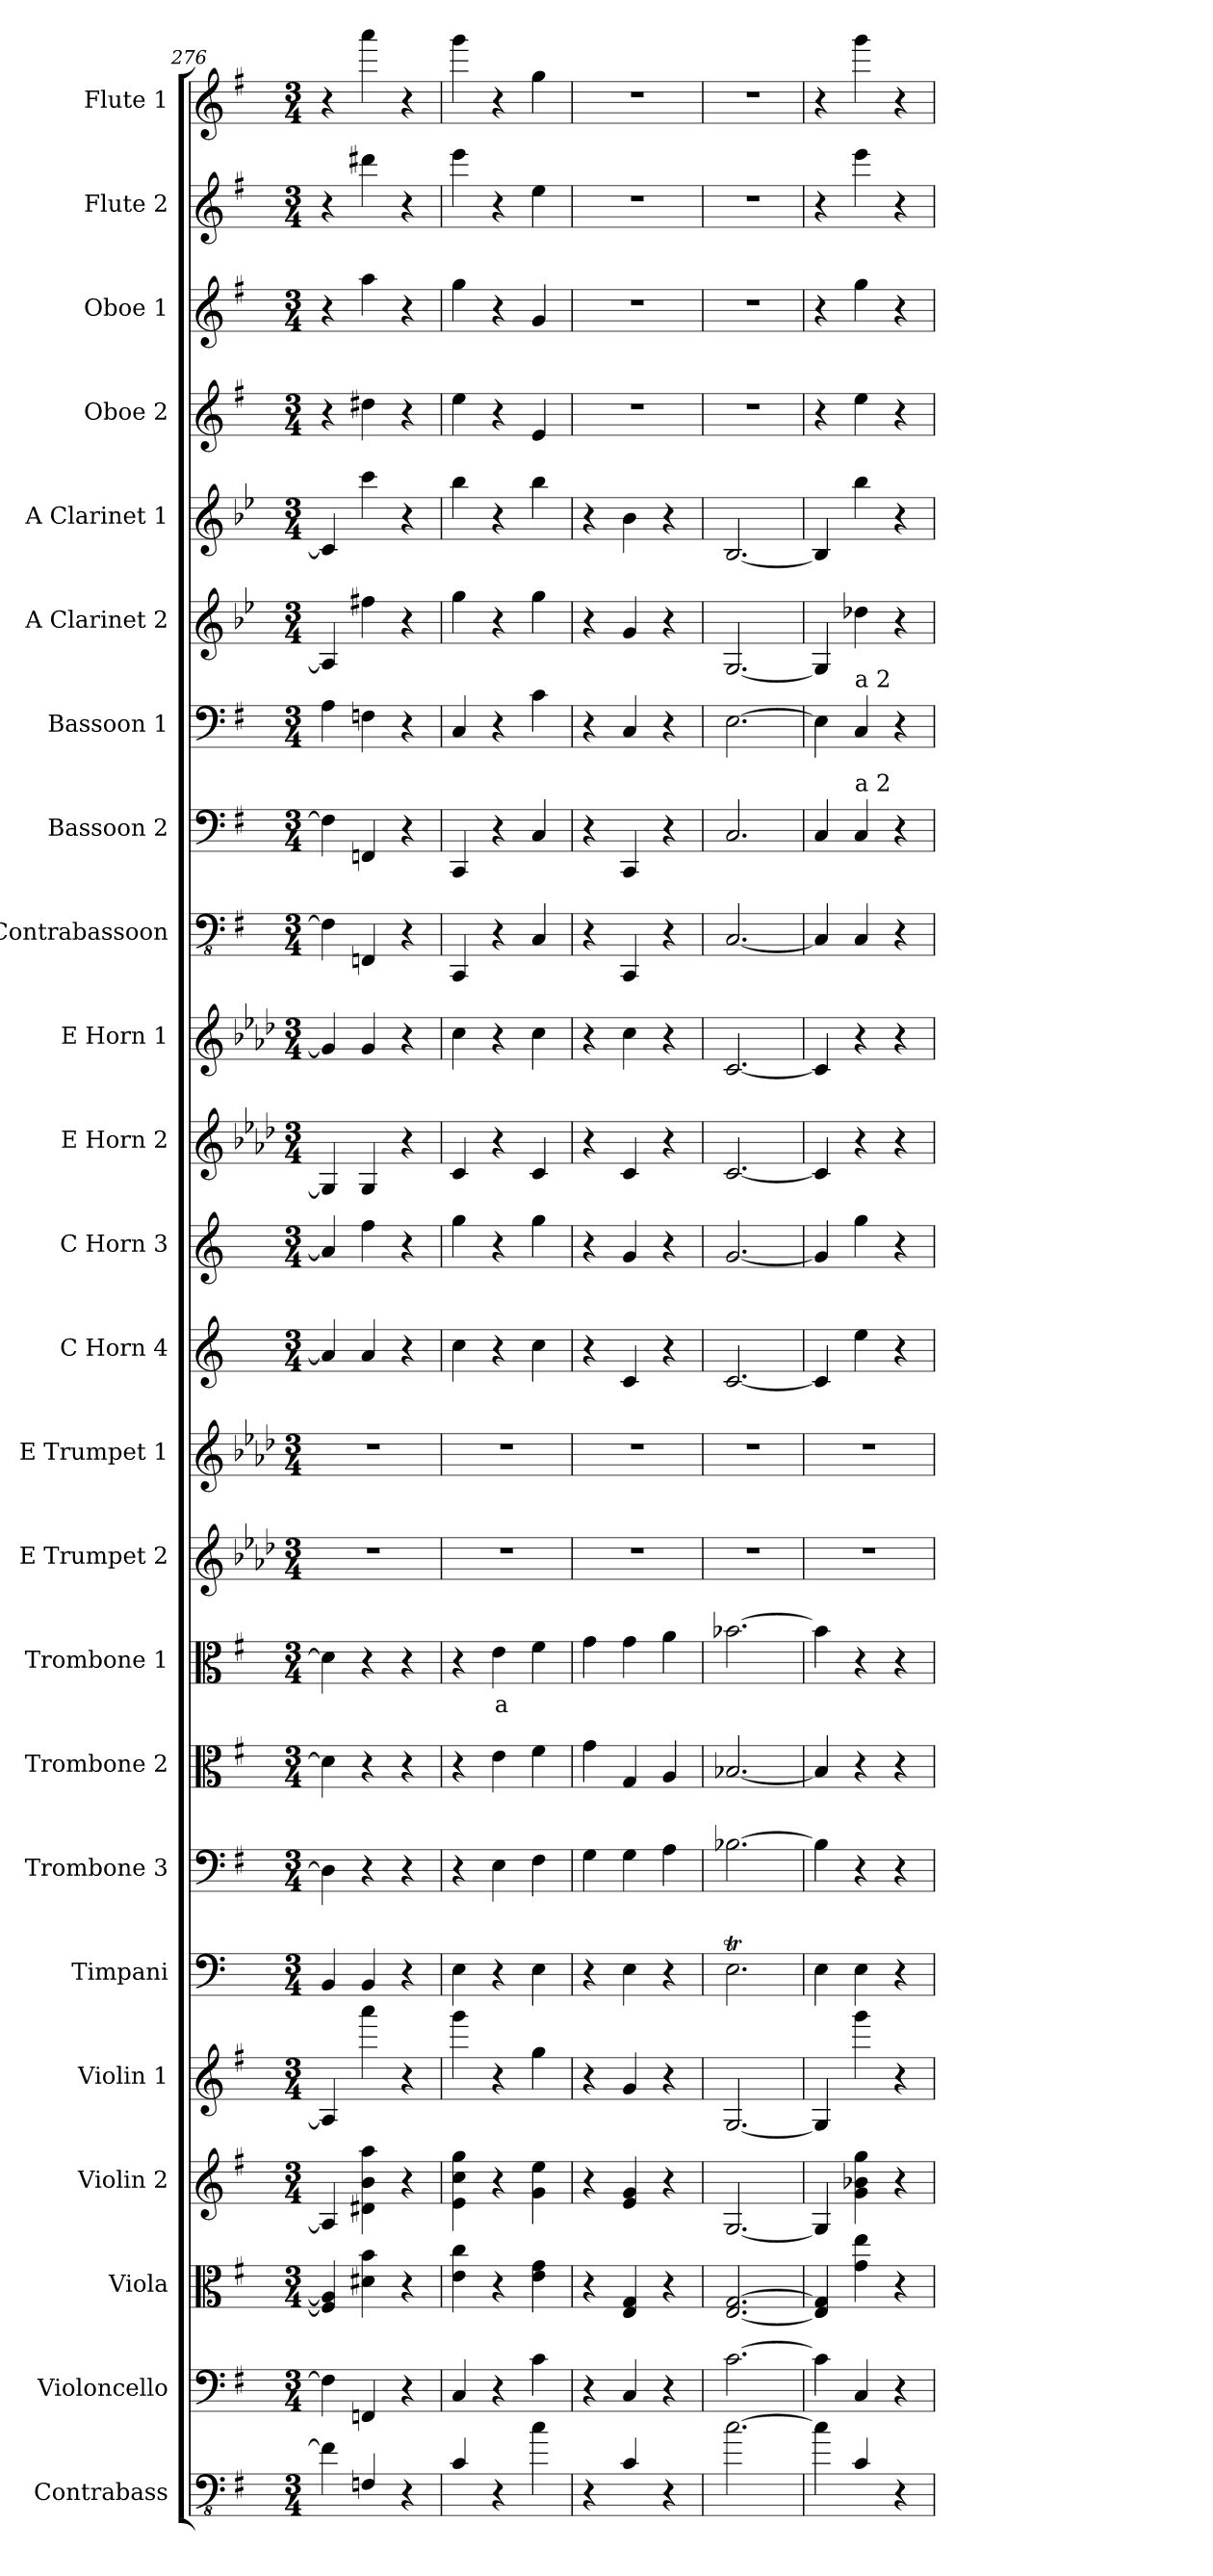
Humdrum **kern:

**kern	**kern	**kern	**kern	**kern	**kern	**kern	**kern	**kern	**text	**kern	**kern	**kern	**kern	**kern	**kern	**kern	**kern	**kern	**kern	**kern	**kern	**kern	**kern	**kern
*part24	*part23	*part22	*part21	*part20	*part19	*part18	*part17	*part16	*part16	*part15	*part14	*part13	*part12	*part11	*part10	*part9	*part8	*part7	*part6	*part5	*part4	*part3	*part2	*part1
*staff24	*staff23	*staff22	*staff21	*staff20	*staff19	*staff18	*staff17	*staff16	*staff16	*staff15	*staff14	*staff13	*staff12	*staff11	*staff10	*staff9	*staff8	*staff7	*staff6	*staff5	*staff4	*staff3	*staff2	*staff1
*I"Contrabass	*I"Violoncello	*I"Viola	*I"Violin 2	*I"Violin 1	*I"Timpani	*I"Trombone 3	*I"Trombone 2	*I"Trombone 1	*	*I"E Trumpet 2	*I"E Trumpet 1	*I"C Horn 4	*I"C Horn 3	*I"E Horn 2	*I"E Horn 1	*I"Contrabassoon	*I"Bassoon 2	*I"Bassoon 1	*I"A Clarinet 2	*I"A Clarinet 1	*I"Oboe 2	*I"Oboe 1	*I"Flute 2	*I"Flute 1
*I'Cb	*I'Vc	*I'Vla	*I'Vln 2	*I'Vln 1	*I'Timp	*I'Trb 3	*I'Trb 2	*I'Trb 1	*	*I'Tpt 2	*I'Tpt 1	*I'Hn 4	*I'Hn 3	*I'Hn 2	*I'Hn 1	*I'C Bsn	*I'Bsn 2	*I'Bsn 1	*I'Cl 2	*I'Cl 1	*I'Ob 2	*I'Ob 1	*I'Fl 2	*I'Fl 1
*clefFv4	*clefF4	*clefC3	*clefG2	*clefG2	*clefF4	*clefF4	*clefC3	*clefC3	*	*clefG2	*clefG2	*clefG2	*clefG2	*clefG2	*clefG2	*clefFv4	*clefF4	*clefF4	*clefG2	*clefG2	*clefG2	*clefG2	*clefG2	*clefG2
*ITrd7c12	*	*	*	*	*	*	*	*	*	*ITrd-2c-4	*ITrd-2c-4	*ITrd7c12	*ITrd7c12	*ITrd5c8	*ITrd5c8	*	*	*	*ITrd2c3	*ITrd2c3	*	*	*	*
*k[f#]	*k[f#]	*k[f#]	*k[f#]	*k[f#]	*k[]	*k[f#]	*k[f#]	*k[f#]	*	*k[]	*k[]	*k[]	*k[]	*k[]	*k[]	*k[f#]	*k[f#]	*k[f#]	*k[f#]	*k[f#]	*k[f#]	*k[f#]	*k[f#]	*k[f#]
*M3/4	*M3/4	*M3/4	*M3/4	*M3/4	*M3/4	*M3/4	*M3/4	*M3/4	*	*M3/4	*M3/4	*M3/4	*M3/4	*M3/4	*M3/4	*M3/4	*M3/4	*M3/4	*M3/4	*M3/4	*M3/4	*M3/4	*M3/4	*M3/4
=276	=276	=276	=276	=276	=276	=276	=276	=276	=276	=276	=276	=276	=276	=276	=276	=276	=276	=276	=276	=276	=276	=276	=276	=276
4FF\]	4F\]	4F/] 4A/]	4A/]	4A/]	4BB/	4D#\]	4d#\]	4d#\]	.	2.r	2.r	4A/]	4A/]	4BB/]	4B/]	4FF\]	4F\]	4A\	4F/]	4A/]	4r	4r	4r	4r
4FFFn/	4FFn/	4d#X\ 4b\	4d#X\ 4b\ 4aa\	4aaa\	4BB/	4r	4r	4r	.	.	.	4A/	4f\	4BB/	4B/	4FFFn/	4FFn/	4Fn\	4dd#X\	4aa\	4dd#X\	4aa\	4ddd#X\	4aaa\
4r	4r	4r	4r	4r	4r	4r	4r	4r	.	.	.	4r	4r	4r	4r	4r	4r	4r	4r	4r	4r	4r	4r	4r
!!LO:PB:g=z
=277	=277	=277	=277	=277	=277	=277	=277	=277	=277	=277	=277	=277	=277	=277	=277	=277	=277	=277	=277	=277	=277	=277	=277	=277
4CC/	4C/	4e\ 4cc\	4e\ 4cc\ 4gg\	4ggg\	4E\	4r	4r	4r	.	2.r	2.r	4c\	4g\	4E/	4e\	4CCC/	4CC/	4C/	4ee\	4gg\	4ee\	4gg\	4eee\	4ggg\
!	!	!	!	!	!	!	!	!	!LO:LY:b:color=#FF0000	!	!	!	!	!	!	!	!	!	!	!	!	!	!	!
4r	4r	4r	4r	4r	4r	4E\	4e\	4e\	a	.	.	4r	4r	4r	4r	4r	4r	4r	4r	4r	4r	4r	4r	4r
4C\	4c\	4e\ 4g\	4g\ 4ee\	4gg\	4E\	4F#\	4f#\	4f#\	.	.	.	4c\	4g\	4E/	4e\	4CC/	4C/	4c\	4ee\	4gg\	4e/	4g/	4ee\	4gg\
=278	=278	=278	=278	=278	=278	=278	=278	=278	=278	=278	=278	=278	=278	=278	=278	=278	=278	=278	=278	=278	=278	=278	=278	=278
4r	4r	4r	4r	4r	4r	4G\	4g\	4g\	.	2.r	2.r	4r	4r	4r	4r	4r	4r	4r	4r	4r	2.r	2.r	2.r	2.r
4CC/	4C/	4E/ 4G/	4e/ 4g/	4g/	4E\	4G\	4G/	4g\	.	.	.	4C/	4G/	4E/	4e\	4CCC/	4CC/	4C/	4e/	4g\	.	.	.	.
4r	4r	4r	4r	4r	4r	4A\	4A/	4a\	.	.	.	4r	4r	4r	4r	4r	4r	4r	4r	4r	.	.	.	.
=279	=279	=279	=279	=279	=279	=279	=279	=279	=279	=279	=279	=279	=279	=279	=279	=279	=279	=279	=279	=279	=279	=279	=279	=279
[2.C\	[2.c\	[2.E/ [2.G/	[2.G/	[2.G/	2.Et\	[2.B-X\	[2.B-X/	[2.b-X\	.	2.r	2.r	[2.C/	[2.G/	[2.E/	[2.E/	[2.CC/	2.C/	[2.E\	[2.E/	[2.G/	2.r	2.r	2.r	2.r
=280	=280	=280	=280	=280	=280	=280	=280	=280	=280	=280	=280	=280	=280	=280	=280	=280	=280	=280	=280	=280	=280	=280	=280	=280
4C\]	4c\]	4E/] 4G/]	4G/]	4G/]	4E\	4B-\]	4B-/]	4b-\]	.	2.r	2.r	4C/]	4G/]	4E/]	4E/]	4CC/]	4C/	4E\]	4E/]	4G/]	4r	4r	4r	4r
!	!	!	!	!	!	!	!	!	!	!	!	!	!	!	!	!	!	!LO:TX:a:t=a 2	!	!	!	!	!	!
!	!	!	!	!	!	!	!	!	!	!	!	!	!	!	!	!	!LO:TX:a:t=a 2	!	!	!	!	!	!	!
4CC/	4C/	4g\ 4ee\	4g\ 4b-X\ 4gg\	4ggg\	4E\	4r	4r	4r	.	.	.	4e\	4g\	4r	4r	4CC/	4C/	4C/	4b-X\	4gg\	4ee\	4gg\	4eee\	4ggg\
4r	4r	4r	4r	4r	4r	4r	4r	4r	.	.	.	4r	4r	4r	4r	4r	4r	4r	4r	4r	4r	4r	4r	4r
=	=	=	=	=	=	=	=	=	=	=	=	=	=	=	=	=	=	=	=	=	=	=	=	=
*-	*-	*-	*-	*-	*-	*-	*-	*-	*-	*-	*-	*-	*-	*-	*-	*-	*-	*-	*-	*-	*-	*-	*-	*-
